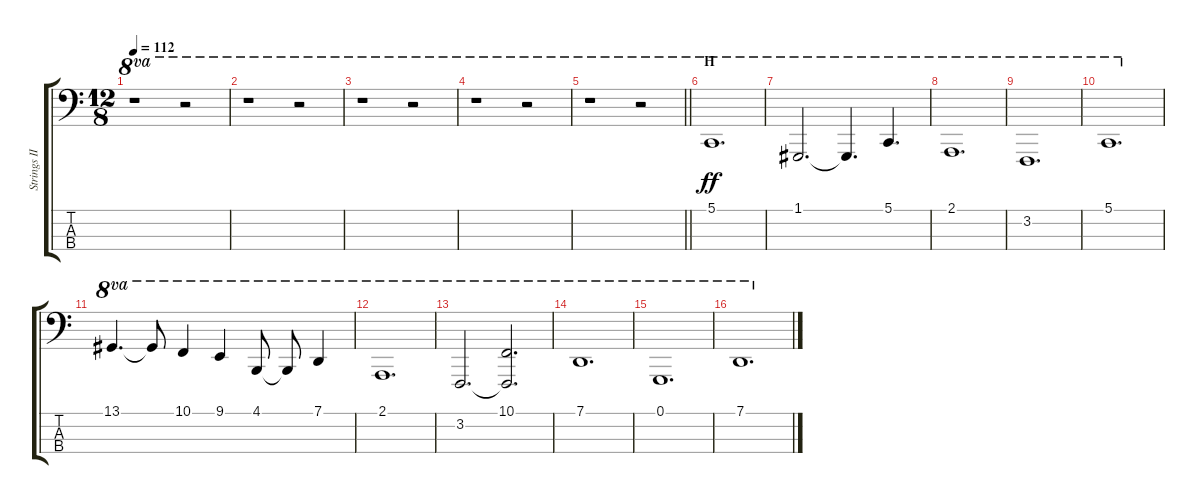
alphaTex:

\track ("Strings II" "Strings II") {instrument stringensemble1}
\staff {score tabs}
\tuning (G2 D2 A1 E1) {hide}
\ts (12 8)
\tempo 112
\clef f4
\ks c
r.1{ot 8va dy ff} r.2{ot 8va} |
r.1{ot 8va} r.2{ot 8va} |
r.1{ot 8va} r.2{ot 8va} |
r.1{ot 8va} r.2{ot 8va} |
\barLineRight lightlight
r.1{ot 8va} r.2{ot 8va} |
\section ("" "H")
5.1.1{d ot 8va} |
1.1.2{d ot 8va} 1.1{t}.4{d ot 8va} 5.1.4{d ot 8va} |
2.1.1{d ot 8va} |
3.2.1{d ot 8va} |
5.1.1{d ot 8va} |
13.1.4{d ot 8va} 13.1{t}.8{ot 8va} 10.1.4{ot 8va} 9.1.4{ot 8va} 4.1.8{ot 8va} 4.1{t}.8{ot 8va} 7.1.4{ot 8va} |
2.1.1{d ot 8va} |
3.2.2{d ot 8va} (10.1 3.2{t}).2{d ot 8va} |
7.1.1{d ot 8va} |
0.1.1{d ot 8va} |
7.1.1{d ot 8va}
